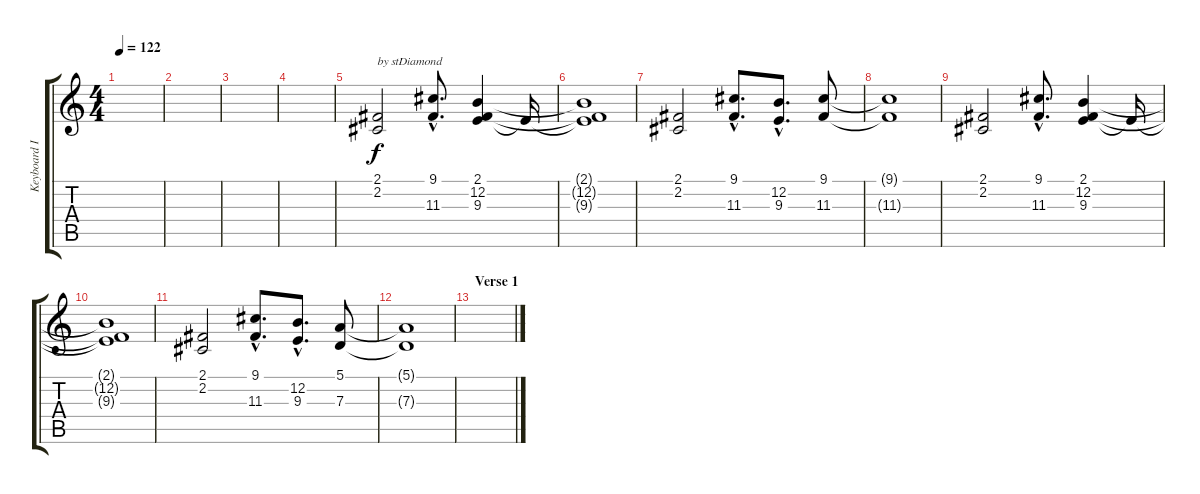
\track ("Keyboard I" "Keyboard I") {instrument stringensemble1}
\staff {score tabs}
\tuning (E4 B3 G3 D3 A2 E2) {hide}
\ts (4 4)
\tempo 122
\clef g2
\ks c
|
|
|
|
(2.1 2.2).2{txt "by stDiamond"} (9.1{hac} 11.3{hac}).8{d} (2.1 12.2 9.3).4 9.3{t}.16 |
(2.1{t} 12.2{t} 9.3{t}).1 |
(2.1 2.2).2 (9.1{hac} 11.3{hac}).8{d} (12.2{hac} 9.3{hac}).8{d} (9.1 11.3).8 |
(9.1{t} 11.3{t}).1 |
(2.1 2.2).2 (9.1{hac} 11.3{hac}).8{d} (2.1 12.2 9.3).4 9.3{t}.16 |
(2.1{t} 12.2{t} 9.3{t}).1 |
(2.1 2.2).2 (9.1{hac} 11.3{hac}).8{d} (12.2{hac} 9.3{hac}).8{d} (5.1 7.3).8 |
(5.1{t} 7.3{t}).1 |
\section ("" "Verse 1")
